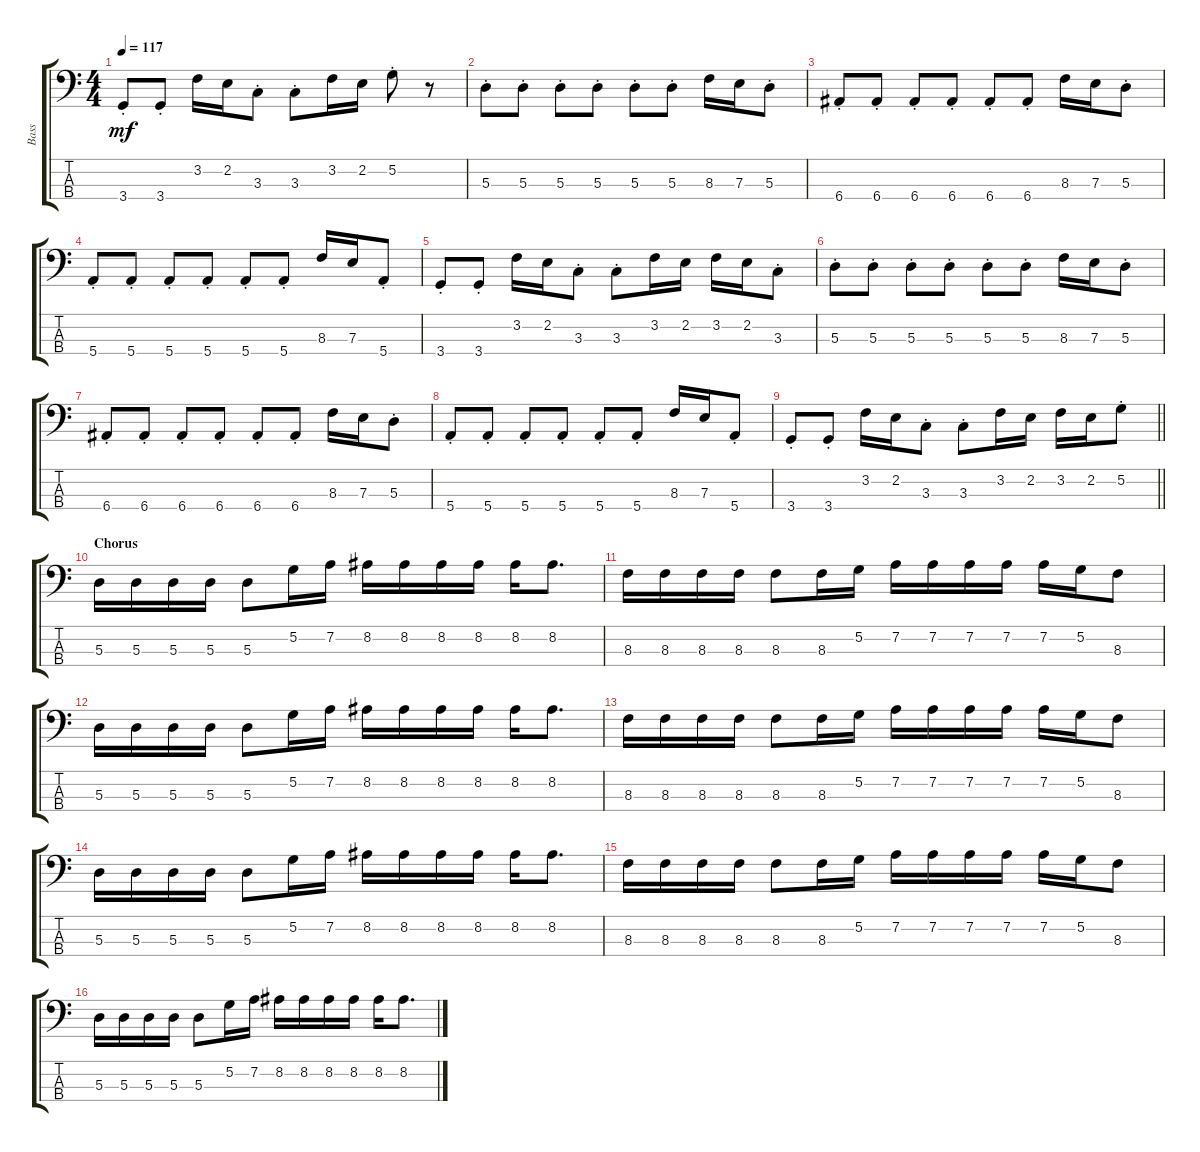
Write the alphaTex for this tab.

\track ("Bass" "Bass") {instrument slapbass1}
\staff {score tabs}
\tuning (G2 D2 A1 E1) {hide}
\ts (4 4)
\tempo 117
\clef f4
\ks c
3.4{st}.8{dy mf} 3.4{st}.8 3.2.16 2.2.16 3.3{st}.8 3.3{st}.8 3.2.16 2.2.16 5.2{st}.8 r.8 |
5.3{st}.8 5.3{st}.8 5.3{st}.8 5.3{st}.8 5.3{st}.8 5.3{st}.8 8.3.16 7.3.16 5.3{st}.8 |
6.4{st}.8 6.4{st}.8 6.4{st}.8 6.4{st}.8 6.4{st}.8 6.4{st}.8 8.3.16 7.3.16 5.3{st}.8 |
5.4{st}.8 5.4{st}.8 5.4{st}.8 5.4{st}.8 5.4{st}.8 5.4{st}.8 8.3.16 7.3.16 5.4{st}.8 |
3.4{st}.8 3.4{st}.8 3.2.16 2.2.16 3.3{st}.8 3.3{st}.8 3.2.16 2.2.16 3.2.16 2.2.16 3.3{st}.8 |
5.3{st}.8 5.3{st}.8 5.3{st}.8 5.3{st}.8 5.3{st}.8 5.3{st}.8 8.3.16 7.3.16 5.3{st}.8 |
6.4{st}.8 6.4{st}.8 6.4{st}.8 6.4{st}.8 6.4{st}.8 6.4{st}.8 8.3.16 7.3.16 5.3{st}.8 |
5.4{st}.8 5.4{st}.8 5.4{st}.8 5.4{st}.8 5.4{st}.8 5.4{st}.8 8.3.16 7.3.16 5.4{st}.8 |
\barLineRight lightlight
3.4{st}.8 3.4{st}.8 3.2.16 2.2.16 3.3{st}.8 3.3{st}.8 3.2.16 2.2.16 3.2.16 2.2.16 5.2{st}.8 |
\section ("" "Chorus")
5.3.16 5.3.16 5.3.16 5.3.16 5.3.8 5.2.16 7.2.16 8.2.16 8.2.16 8.2.16 8.2.16 8.2.16 8.2.8{d} |
8.3.16 8.3.16 8.3.16 8.3.16 8.3.8 8.3.16 5.2.16 7.2.16 7.2.16 7.2.16 7.2.16 7.2.16 5.2.16 8.3.8 |
5.3.16 5.3.16 5.3.16 5.3.16 5.3.8 5.2.16 7.2.16 8.2.16 8.2.16 8.2.16 8.2.16 8.2.16 8.2.8{d} |
8.3.16 8.3.16 8.3.16 8.3.16 8.3.8 8.3.16 5.2.16 7.2.16 7.2.16 7.2.16 7.2.16 7.2.16 5.2.16 8.3.8 |
5.3.16 5.3.16 5.3.16 5.3.16 5.3.8 5.2.16 7.2.16 8.2.16 8.2.16 8.2.16 8.2.16 8.2.16 8.2.8{d} |
8.3.16 8.3.16 8.3.16 8.3.16 8.3.8 8.3.16 5.2.16 7.2.16 7.2.16 7.2.16 7.2.16 7.2.16 5.2.16 8.3.8 |
5.3.16 5.3.16 5.3.16 5.3.16 5.3.8 5.2.16 7.2.16 8.2.16 8.2.16 8.2.16 8.2.16 8.2.16 8.2.8{d}
